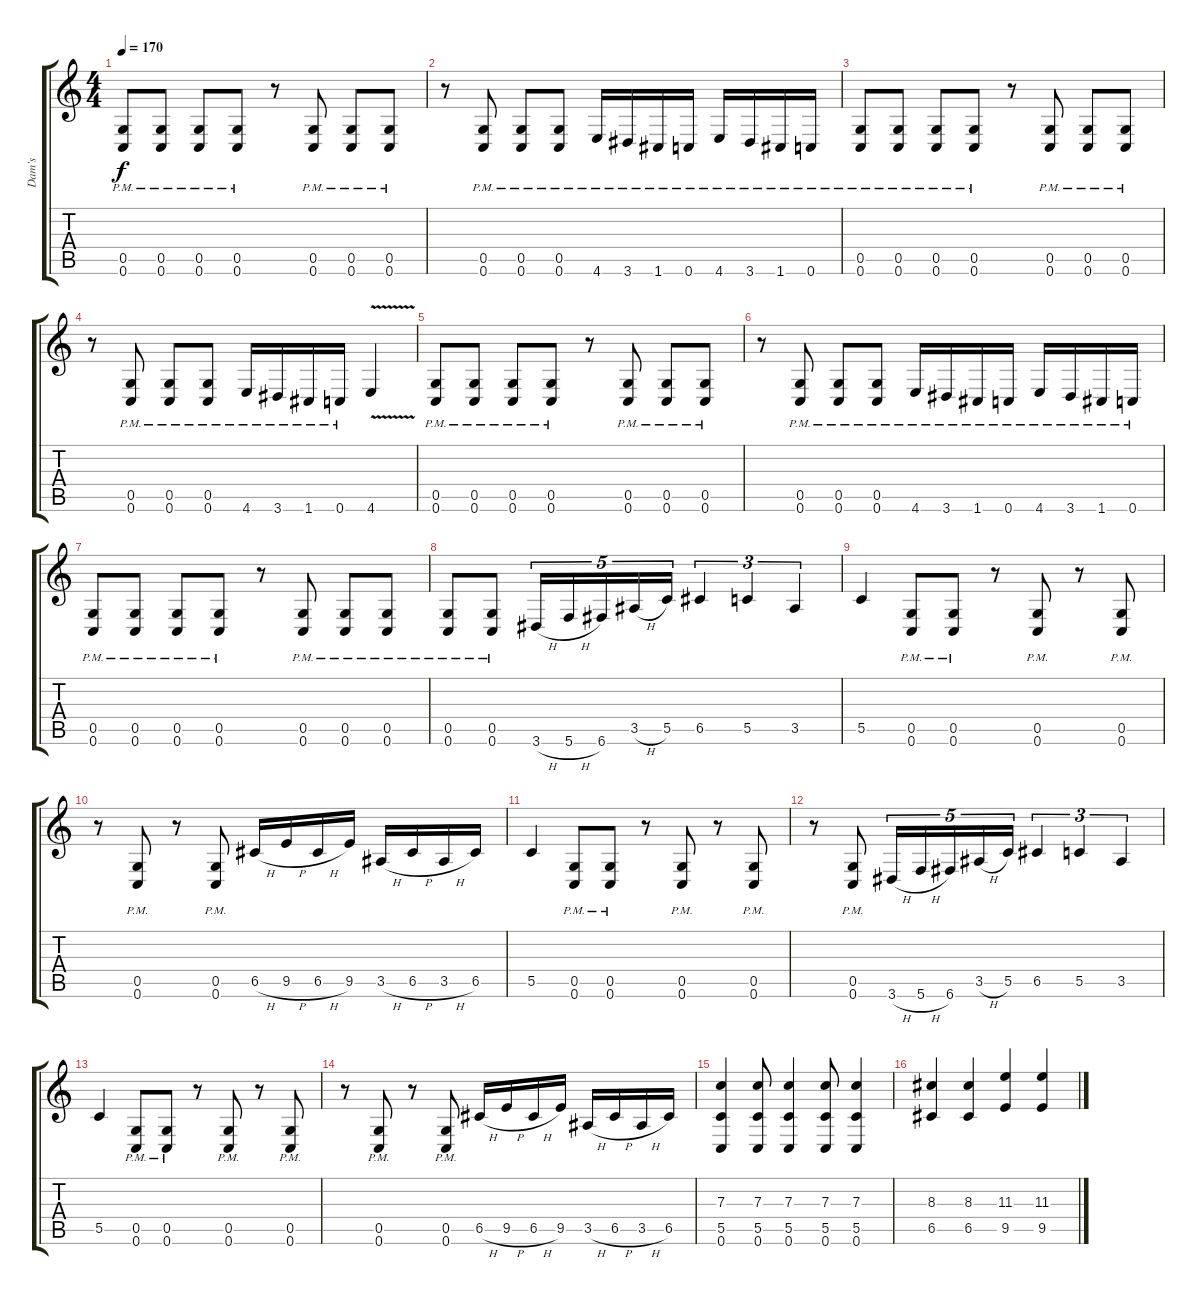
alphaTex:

\track ("Dam's" "Dam's") {instrument distortionguitar}
\staff {score tabs}
\tuning (D4 A3 F3 C3 G2 C2) {hide}
\ts (4 4)
\tempo 170
\clef g2
\ks c
(0.5{pm} 0.6{pm}).8{dy f} (0.5{pm} 0.6{pm}).8 (0.5{pm} 0.6{pm}).8 (0.5{pm} 0.6{pm}).8 r.8 (0.5{pm} 0.6{pm}).8 (0.5{pm} 0.6{pm}).8 (0.5{pm} 0.6{pm}).8 |
r.8 (0.5{pm} 0.6{pm}).8 (0.5{pm} 0.6{pm}).8 (0.5{pm} 0.6{pm}).8 4.6{pm}.16 3.6{pm}.16 1.6{pm}.16 0.6{pm}.16 4.6{pm}.16 3.6{pm}.16 1.6{pm}.16 0.6{pm}.16 |
(0.5{pm} 0.6{pm}).8 (0.5{pm} 0.6{pm}).8 (0.5{pm} 0.6{pm}).8 (0.5{pm} 0.6{pm}).8 r.8 (0.5{pm} 0.6{pm}).8 (0.5{pm} 0.6{pm}).8 (0.5{pm} 0.6{pm}).8 |
r.8 (0.5{pm} 0.6{pm}).8 (0.5{pm} 0.6{pm}).8 (0.5{pm} 0.6{pm}).8 4.6{pm}.16 3.6{pm}.16 1.6{pm}.16 0.6{pm}.16 4.6{v}.4 |
(0.5{pm} 0.6{pm}).8 (0.5{pm} 0.6{pm}).8 (0.5{pm} 0.6{pm}).8 (0.5{pm} 0.6{pm}).8 r.8 (0.5{pm} 0.6{pm}).8 (0.5{pm} 0.6{pm}).8 (0.5{pm} 0.6{pm}).8 |
r.8 (0.5{pm} 0.6{pm}).8 (0.5{pm} 0.6{pm}).8 (0.5{pm} 0.6{pm}).8 4.6{pm}.16 3.6{pm}.16 1.6{pm}.16 0.6{pm}.16 4.6{pm}.16 3.6{pm}.16 1.6{pm}.16 0.6{pm}.16 |
(0.5{pm} 0.6{pm}).8 (0.5{pm} 0.6{pm}).8 (0.5{pm} 0.6{pm}).8 (0.5{pm} 0.6{pm}).8 r.8 (0.5{pm} 0.6{pm}).8 (0.5{pm} 0.6{pm}).8 (0.5{pm} 0.6{pm}).8 |
(0.5{pm} 0.6{pm}).8 (0.5{pm} 0.6{pm}).8 3.6{h}.16{tu (5 4)} 5.6{h}.16{tu (5 4)} 6.6.16{tu (5 4)} 3.5{h}.16{tu (5 4)} 5.5.16{tu (5 4)} 6.5.4{tu (3 2)} 5.5.4{tu (3 2)} 3.5.4{tu (3 2)} |
5.5.4 (0.5{pm} 0.6{pm}).8 (0.5{pm} 0.6{pm}).8 r.8 (0.5{pm} 0.6{pm}).8 r.8 (0.5{pm} 0.6{pm}).8 |
r.8 (0.5{pm} 0.6{pm}).8 r.8 (0.5{pm} 0.6{pm}).8 6.5{h}.16 9.5{h}.16 6.5{h}.16 9.5.16 3.5{h}.16 6.5{h}.16 3.5{h}.16 6.5.16 |
5.5.4 (0.5{pm} 0.6{pm}).8 (0.5{pm} 0.6{pm}).8 r.8 (0.5{pm} 0.6{pm}).8 r.8 (0.5{pm} 0.6{pm}).8 |
r.8 (0.5{pm} 0.6{pm}).8 3.6{h}.16{tu (5 4)} 5.6{h}.16{tu (5 4)} 6.6.16{tu (5 4)} 3.5{h}.16{tu (5 4)} 5.5.16{tu (5 4)} 6.5.4{tu (3 2)} 5.5.4{tu (3 2)} 3.5.4{tu (3 2)} |
5.5.4 (0.5{pm} 0.6{pm}).8 (0.5{pm} 0.6{pm}).8 r.8 (0.5{pm} 0.6{pm}).8 r.8 (0.5{pm} 0.6{pm}).8 |
r.8 (0.5{pm} 0.6{pm}).8 r.8 (0.5{pm} 0.6{pm}).8 6.5{h}.16 9.5{h}.16 6.5{h}.16 9.5.16 3.5{h}.16 6.5{h}.16 3.5{h}.16 6.5.16 |
(7.3 5.5 0.6).4 (7.3 5.5 0.6).8 (7.3 5.5 0.6).4 (7.3 5.5 0.6).8 (7.3 5.5 0.6).4 |
(8.3 6.5).4 (8.3 6.5).4 (11.3 9.5).4 (11.3 9.5).4
